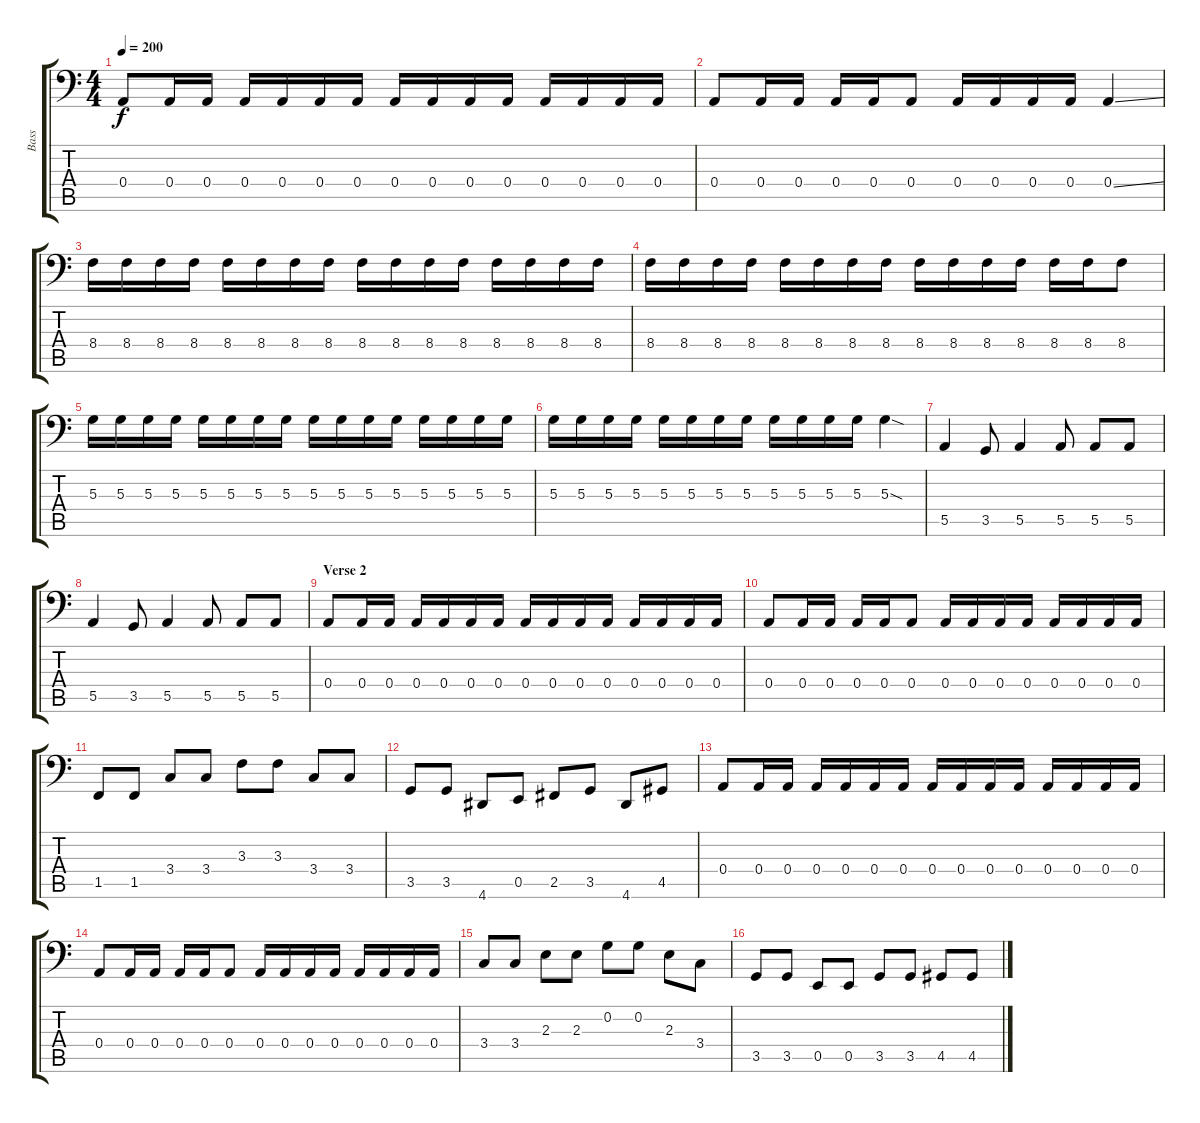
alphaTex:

\track ("Bass" "Bass") {instrument electricbassfinger}
\staff {score tabs}
\tuning (C3 G2 D2 A1 E1 B0) {hide}
\ts (4 4)
\tempo 200
\clef f4
\ks c
0.4.8{dy f} 0.4.16 0.4.16 0.4.16 0.4.16 0.4.16 0.4.16 0.4.16 0.4.16 0.4.16 0.4.16 0.4.16 0.4.16 0.4.16 0.4.16 |
0.4.8 0.4.16 0.4.16 0.4.16 0.4.16 0.4.8 0.4.16 0.4.16 0.4.16 0.4.16 0.4{ss}.4 |
8.4.16 8.4.16 8.4.16 8.4.16 8.4.16 8.4.16 8.4.16 8.4.16 8.4.16 8.4.16 8.4.16 8.4.16 8.4.16 8.4.16 8.4.16 8.4.16 |
8.4.16 8.4.16 8.4.16 8.4.16 8.4.16 8.4.16 8.4.16 8.4.16 8.4.16 8.4.16 8.4.16 8.4.16 8.4.16 8.4.16 8.4.8 |
5.3.16 5.3.16 5.3.16 5.3.16 5.3.16 5.3.16 5.3.16 5.3.16 5.3.16 5.3.16 5.3.16 5.3.16 5.3.16 5.3.16 5.3.16 5.3.16 |
5.3.16 5.3.16 5.3.16 5.3.16 5.3.16 5.3.16 5.3.16 5.3.16 5.3.16 5.3.16 5.3.16 5.3.16 5.3{sod}.4 |
5.5.4 3.5.8 5.5.4 5.5.8 5.5.8 5.5.8 |
5.5.4 3.5.8 5.5.4 5.5.8 5.5.8 5.5.8 |
\section ("" "Verse 2")
0.4.8 0.4.16 0.4.16 0.4.16 0.4.16 0.4.16 0.4.16 0.4.16 0.4.16 0.4.16 0.4.16 0.4.16 0.4.16 0.4.16 0.4.16 |
0.4.8 0.4.16 0.4.16 0.4.16 0.4.16 0.4.8 0.4.16 0.4.16 0.4.16 0.4.16 0.4.16 0.4.16 0.4.16 0.4.16 |
1.5.8 1.5.8 3.4.8 3.4.8 3.3.8 3.3.8 3.4.8 3.4.8 |
3.5.8 3.5.8 4.6.8 0.5.8 2.5.8 3.5.8 4.6.8 4.5.8 |
0.4.8 0.4.16 0.4.16 0.4.16 0.4.16 0.4.16 0.4.16 0.4.16 0.4.16 0.4.16 0.4.16 0.4.16 0.4.16 0.4.16 0.4.16 |
0.4.8 0.4.16 0.4.16 0.4.16 0.4.16 0.4.8 0.4.16 0.4.16 0.4.16 0.4.16 0.4.16 0.4.16 0.4.16 0.4.16 |
3.4.8 3.4.8 2.3.8 2.3.8 0.2.8 0.2.8 2.3.8 3.4.8 |
3.5.8 3.5.8 0.5.8 0.5.8 3.5.8 3.5.8 4.5.8 4.5.8
